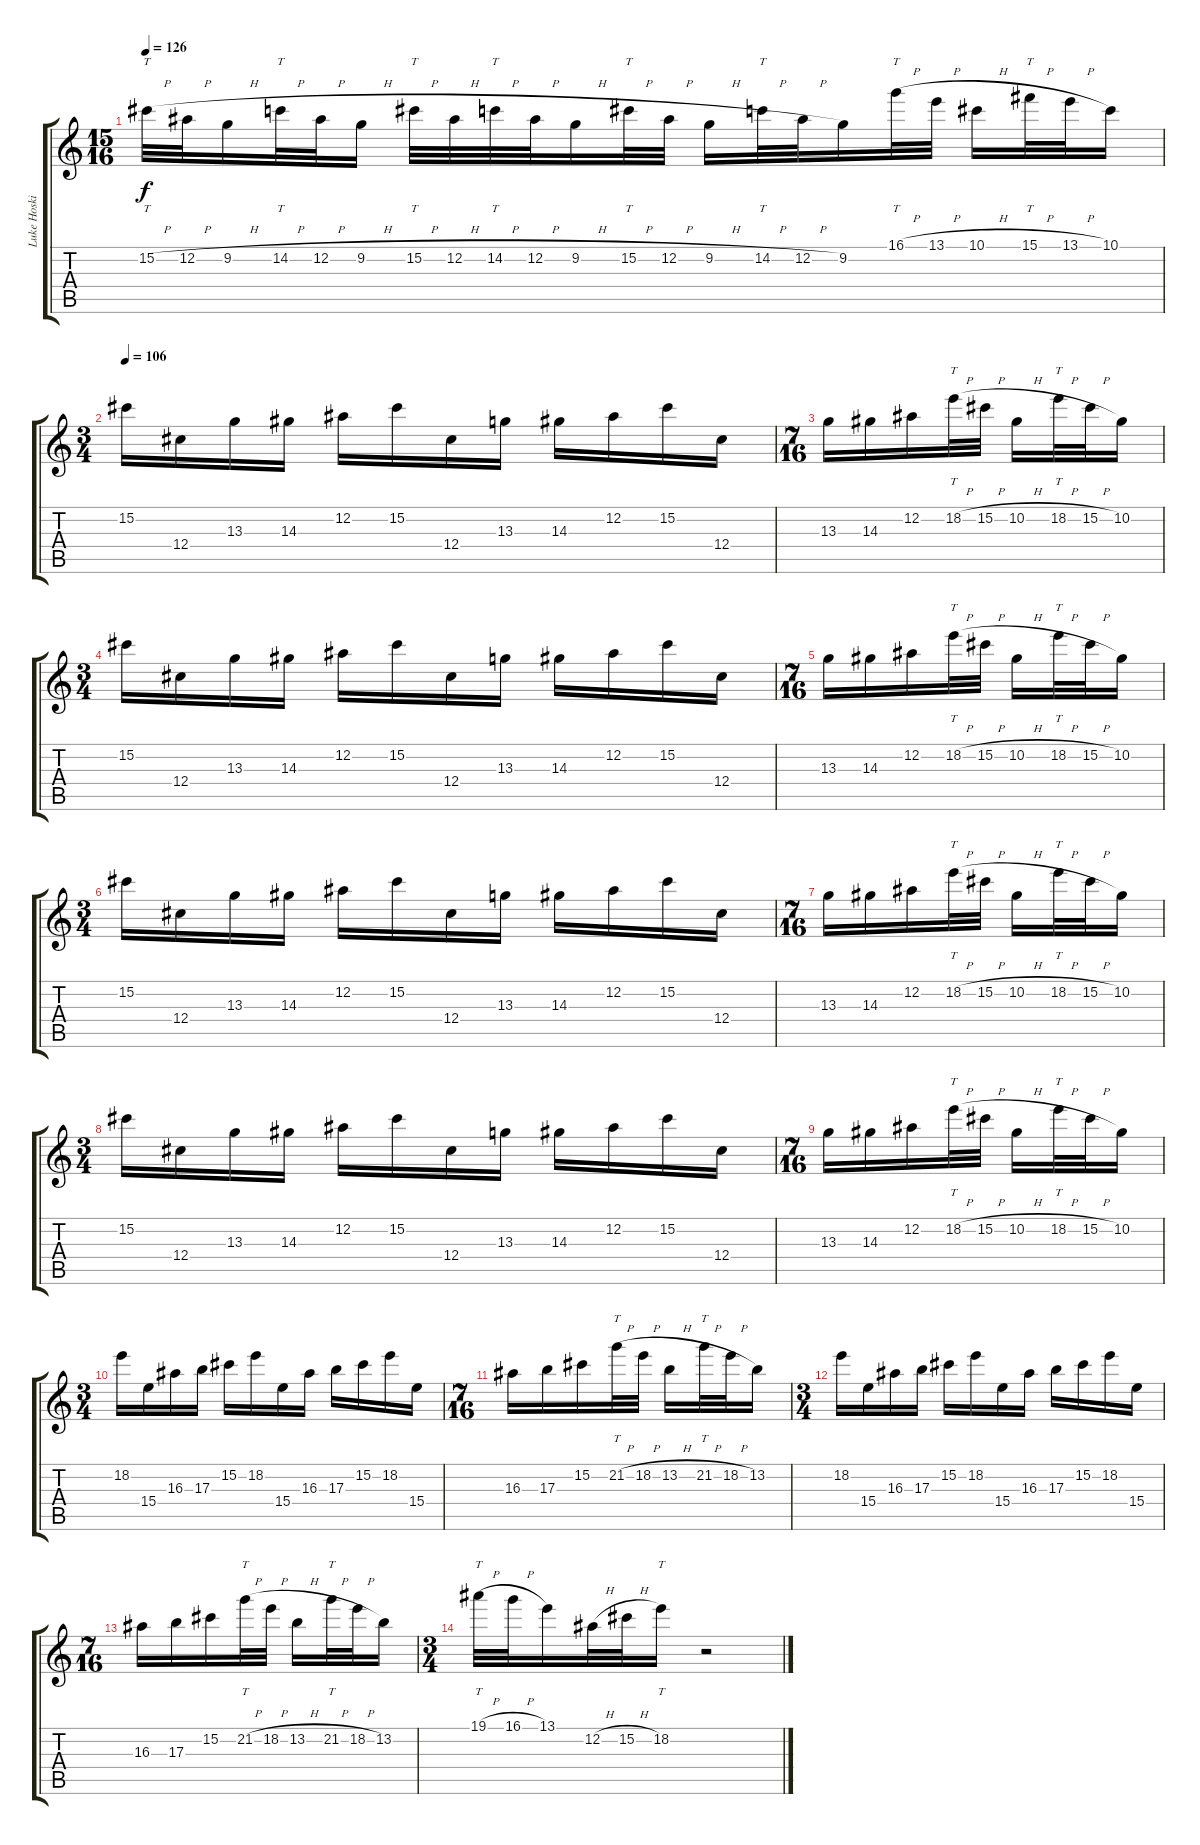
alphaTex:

\track ("Luke Hoskin" "Luke Hoski") {instrument overdrivenguitar}
\staff {score tabs}
\tuning (Eb4 Bb3 Gb3 Db3 Ab2 Eb2) {hide}
\ts (15 16)
\tempo 126
\clef g2
\ks c
15.2{h}.32{tt dy f} 12.2{h}.32 9.2{h}.16 14.2{h}.32{tt} 12.2{h}.32 9.2{h}.16 15.2{h}.32{tt} 12.2{h}.32 14.2{h}.32{tt} 12.2{h}.32 9.2{h}.16 15.2{h}.32{tt} 12.2{h}.32 9.2{h}.16 14.2{h}.32{tt} 12.2{h}.32 9.2.16 16.1{h}.32{tt} 13.1{h}.32 10.1{h}.16 15.1{h}.32{tt} 13.1{h}.32 10.1.16 |
\ts (3 4)
\tempo 106
15.2.16 12.4.16 13.3.16 14.3.16 12.2.16 15.2.16 12.4.16 13.3.16 14.3.16 12.2.16 15.2.16 12.4.16 |
\ts (7 16)
13.3.16 14.3.16 12.2.16 18.2{h}.32{tt} 15.2{h}.32 10.2{h}.16 18.2{h}.32{tt} 15.2{h}.32 10.2.16 |
\ts (3 4)
15.2.16 12.4.16 13.3.16 14.3.16 12.2.16 15.2.16 12.4.16 13.3.16 14.3.16 12.2.16 15.2.16 12.4.16 |
\ts (7 16)
13.3.16 14.3.16 12.2.16 18.2{h}.32{tt} 15.2{h}.32 10.2{h}.16 18.2{h}.32{tt} 15.2{h}.32 10.2.16 |
\ts (3 4)
15.2.16 12.4.16 13.3.16 14.3.16 12.2.16 15.2.16 12.4.16 13.3.16 14.3.16 12.2.16 15.2.16 12.4.16 |
\ts (7 16)
13.3.16 14.3.16 12.2.16 18.2{h}.32{tt} 15.2{h}.32 10.2{h}.16 18.2{h}.32{tt} 15.2{h}.32 10.2.16 |
\ts (3 4)
15.2.16 12.4.16 13.3.16 14.3.16 12.2.16 15.2.16 12.4.16 13.3.16 14.3.16 12.2.16 15.2.16 12.4.16 |
\ts (7 16)
13.3.16 14.3.16 12.2.16 18.2{h}.32{tt} 15.2{h}.32 10.2{h}.16 18.2{h}.32{tt} 15.2{h}.32 10.2.16 |
\ts (3 4)
18.2.16 15.4.16 16.3.16 17.3.16 15.2.16 18.2.16 15.4.16 16.3.16 17.3.16 15.2.16 18.2.16 15.4.16 |
\ts (7 16)
16.3.16 17.3.16 15.2.16 21.2{h}.32{tt} 18.2{h}.32 13.2{h}.16 21.2{h}.32{tt} 18.2{h}.32 13.2.16 |
\ts (3 4)
18.2.16 15.4.16 16.3.16 17.3.16 15.2.16 18.2.16 15.4.16 16.3.16 17.3.16 15.2.16 18.2.16 15.4.16 |
\ts (7 16)
16.3.16 17.3.16 15.2.16 21.2{h}.32{tt} 18.2{h}.32 13.2{h}.16 21.2{h}.32{tt} 18.2{h}.32 13.2.16 |
\ts (3 4)
19.1{h}.32{tt} 16.1{h}.32 13.1.16 12.2{h}.32 15.2{h}.32 18.2.16{tt} r.2
